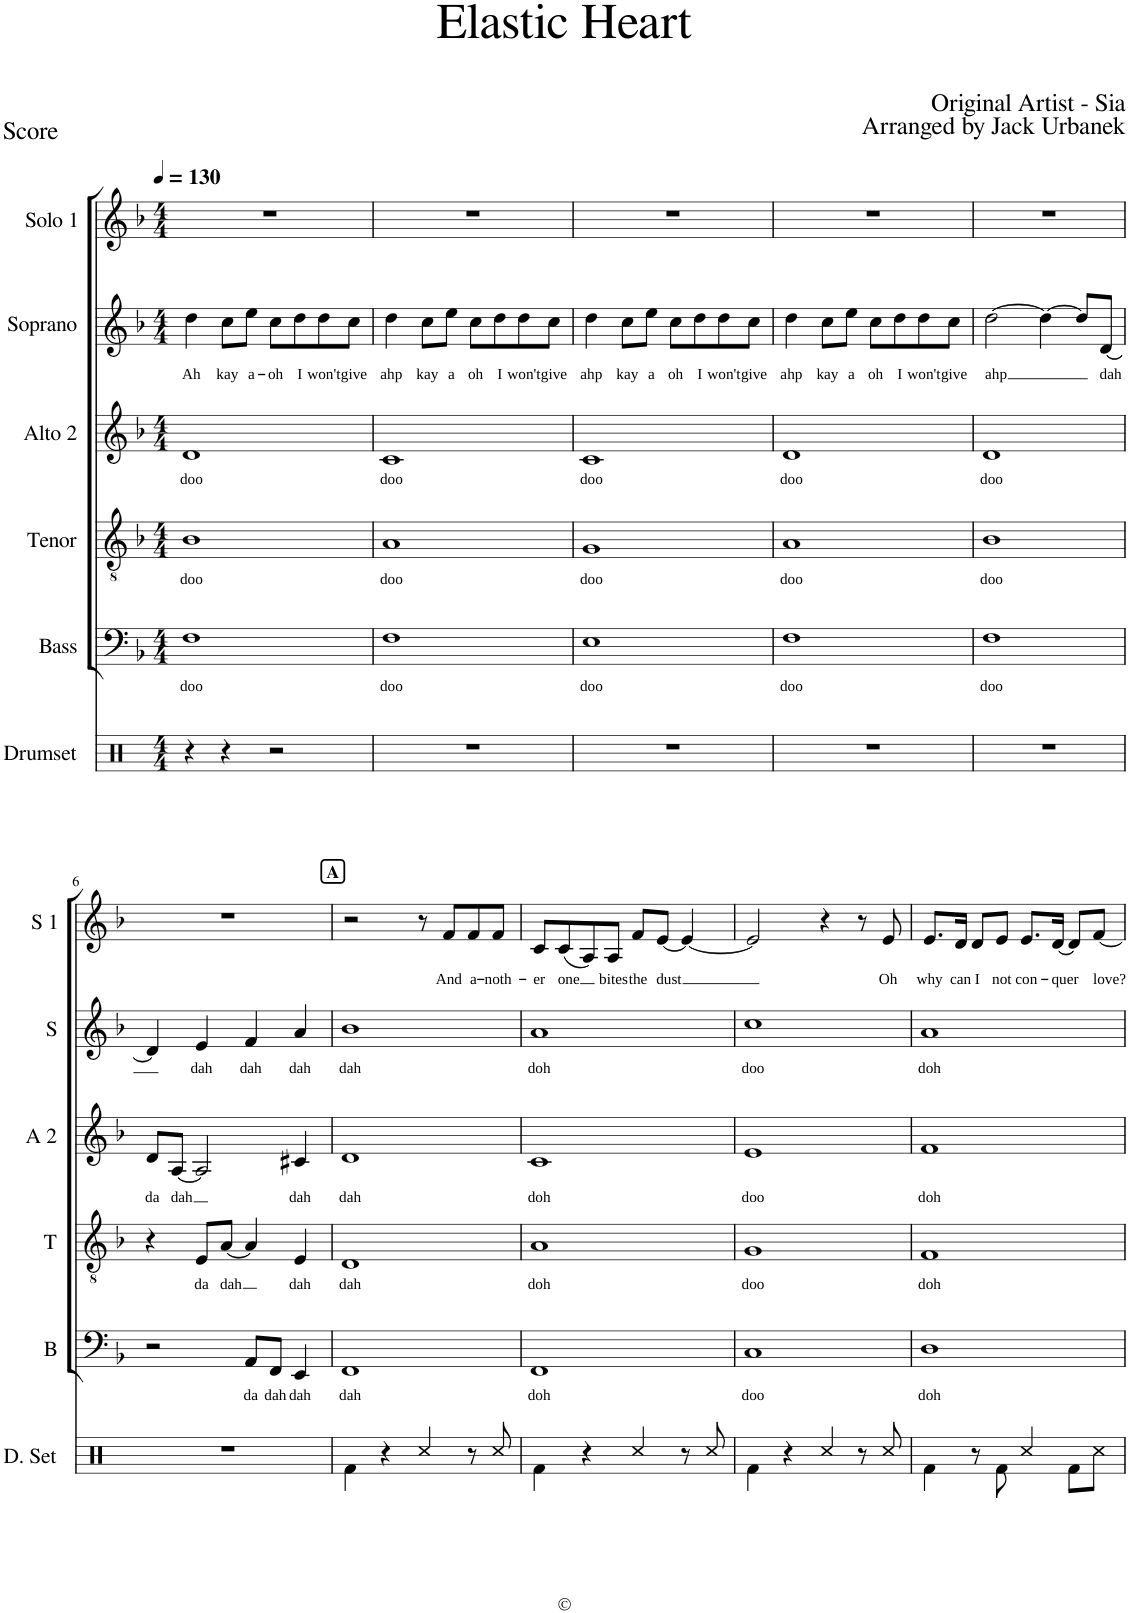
**kern	**kern	**text	**kern	**text	**kern	**text	**kern	**text	**kern	**text
*part6	*part5	*part5	*part4	*part4	*part3	*part3	*part2	*part2	*part1	*part1
*staff6	*staff5	*staff5	*staff4	*staff4	*staff3	*staff3	*staff2	*staff2	*staff1	*staff1
*I"Drumset	*I"Bass	*	*I"Tenor	*	*I"Alto 2	*	*I"Soprano	*	*I"Solo 1	*
*I'D. Set	*I'B	*	*I'T	*	*I'A 2	*	*I'S	*	*I'S 1	*
*clefX	*clefF4	*	*clefGv2	*	*clefG2	*	*clefG2	*	*clefG2	*
*k[]	*k[b-]	*	*k[b-]	*	*k[b-]	*	*k[b-]	*	*k[b-]	*
*	*F:	*	*F:	*	*F:	*	*F:	*	*F:	*
*M4/4	*M4/4	*	*M4/4	*	*M4/4	*	*M4/4	*	*M4/4	*
*MM130	*MM130	*	*MM130	*	*MM130	*	*MM130	*	*MM130	*
=1	=1	=1	=1	=1	=1	=1	=1	=1	=1	=1
!	!	!LO:LY:b	!	!LO:LY:b	!	!LO:LY:b	!	!LO:LY:b	!	!
4r	1F	doo	1B-	doo	1d	doo	4dd\	Ah	1r	.
!	!	!	!	!	!	!	!	!LO:LY:b	!	!
4r	.	.	.	.	.	.	8cc\L	kay	.	.
!	!	!	!	!	!	!	!	!LO:LY:b	!	!
.	.	.	.	.	.	.	8ee\J	a-	.	.
!	!	!	!	!	!	!	!	!LO:LY:b	!	!
2r	.	.	.	.	.	.	8cc\L	-oh	.	.
!	!	!	!	!	!	!	!	!LO:LY:b	!	!
.	.	.	.	.	.	.	8dd\	I	.	.
!	!	!	!	!	!	!	!	!LO:LY:b	!	!
.	.	.	.	.	.	.	8dd\	won't	.	.
!	!	!	!	!	!	!	!	!LO:LY:b	!	!
.	.	.	.	.	.	.	8cc\J	give	.	.
=2	=2	=2	=2	=2	=2	=2	=2	=2	=2	=2
!	!	!LO:LY:b	!	!LO:LY:b	!	!LO:LY:b	!	!LO:LY:b	!	!
1r	1F	doo	1A	doo	1c	doo	4dd\	ahp	1r	.
!	!	!	!	!	!	!	!	!LO:LY:b	!	!
.	.	.	.	.	.	.	8cc\L	kay	.	.
!	!	!	!	!	!	!	!	!LO:LY:b	!	!
.	.	.	.	.	.	.	8ee\J	a	.	.
!	!	!	!	!	!	!	!	!LO:LY:b	!	!
.	.	.	.	.	.	.	8cc\L	oh	.	.
!	!	!	!	!	!	!	!	!LO:LY:b	!	!
.	.	.	.	.	.	.	8dd\	I	.	.
!	!	!	!	!	!	!	!	!LO:LY:b	!	!
.	.	.	.	.	.	.	8dd\	won't	.	.
!	!	!	!	!	!	!	!	!LO:LY:b	!	!
.	.	.	.	.	.	.	8cc\J	give	.	.
=3	=3	=3	=3	=3	=3	=3	=3	=3	=3	=3
!	!	!LO:LY:b	!	!LO:LY:b	!	!LO:LY:b	!	!LO:LY:b	!	!
1r	1E	doo	1G	doo	1c	doo	4dd\	ahp	1r	.
!	!	!	!	!	!	!	!	!LO:LY:b	!	!
.	.	.	.	.	.	.	8cc\L	kay	.	.
!	!	!	!	!	!	!	!	!LO:LY:b	!	!
.	.	.	.	.	.	.	8ee\J	a	.	.
!	!	!	!	!	!	!	!	!LO:LY:b	!	!
.	.	.	.	.	.	.	8cc\L	oh	.	.
!	!	!	!	!	!	!	!	!LO:LY:b	!	!
.	.	.	.	.	.	.	8dd\	I	.	.
!	!	!	!	!	!	!	!	!LO:LY:b	!	!
.	.	.	.	.	.	.	8dd\	won't	.	.
!	!	!	!	!	!	!	!	!LO:LY:b	!	!
.	.	.	.	.	.	.	8cc\J	give	.	.
=4	=4	=4	=4	=4	=4	=4	=4	=4	=4	=4
!	!	!LO:LY:b	!	!LO:LY:b	!	!LO:LY:b	!	!LO:LY:b	!	!
1r	1F	doo	1A	doo	1d	doo	4dd\	ahp	1r	.
!	!	!	!	!	!	!	!	!LO:LY:b	!	!
.	.	.	.	.	.	.	8cc\L	kay	.	.
!	!	!	!	!	!	!	!	!LO:LY:b	!	!
.	.	.	.	.	.	.	8ee\J	a	.	.
!	!	!	!	!	!	!	!	!LO:LY:b	!	!
.	.	.	.	.	.	.	8cc\L	oh	.	.
!	!	!	!	!	!	!	!	!LO:LY:b	!	!
.	.	.	.	.	.	.	8dd\	I	.	.
!	!	!	!	!	!	!	!	!LO:LY:b	!	!
.	.	.	.	.	.	.	8dd\	won't	.	.
!	!	!	!	!	!	!	!	!LO:LY:b	!	!
.	.	.	.	.	.	.	8cc\J	give	.	.
=5	=5	=5	=5	=5	=5	=5	=5	=5	=5	=5
!	!	!LO:LY:b	!	!LO:LY:b	!	!LO:LY:b	!	!LO:LY:b	!	!
1r	1F	doo	1B-	doo	1d	doo	[2dd\	ahp	1r	.
.	.	.	.	.	.	.	4dd\_	.	.	.
.	.	.	.	.	.	.	8dd/L]	.	.	.
!	!	!	!	!	!	!	!	!LO:LY:b	!	!
.	.	.	.	.	.	.	[8d/J	dah	.	.
!!LO:LB:g=z
=6	=6	=6	=6	=6	=6	=6	=6	=6	=6	=6
!	!	!	!	!	!	!LO:LY:b	!	!	!	!
1r	2r	.	4r	.	8d/L	da	4d/]	.	1r	.
!	!	!	!	!	!	!LO:LY:b	!	!	!	!
.	.	.	.	.	[8A/J	dah	.	.	.	.
!	!	!	!	!LO:LY:b	!	!	!	!LO:LY:b	!	!
.	.	.	8E/L	da	2A/]	.	4e/	dah	.	.
!	!	!	!	!LO:LY:b	!	!	!	!	!	!
.	.	.	[8A/J	dah	.	.	.	.	.	.
!	!	!LO:LY:b	!	!	!	!	!	!LO:LY:b	!	!
.	8AA/L	da	4A/]	.	.	.	4f/	dah	.	.
!	!	!LO:LY:b	!	!	!	!	!	!	!	!
.	8FF/J	dah	.	.	.	.	.	.	.	.
!	!	!LO:LY:b	!	!LO:LY:b	!	!LO:LY:b	!	!LO:LY:b	!	!
.	4EE/	dah	4E/	dah	4c#X/	dah	4a/	dah	.	.
!!LO:REH:place=s1:a:B:cj:t=A
=7	=7	=7	=7	=7	=7	=7	=7	=7	=7	=7
!	!	!LO:LY:b	!	!LO:LY:b	!	!LO:LY:b	!	!LO:LY:b	!	!
4Rf\	1FF	dah	1D	dah	1d	dah	1b-	dah	2r	.
4r	.	.	.	.	.	.	.	.	.	.
4Rcc/	.	.	.	.	.	.	.	.	8r	.
!	!	!	!	!	!	!	!	!	!	!LO:LY:b
.	.	.	.	.	.	.	.	.	8f/L	And
!	!	!	!	!	!	!	!	!	!	!LO:LY:b
8r	.	.	.	.	.	.	.	.	8f/	a-
!	!	!	!	!	!	!	!	!	!	!LO:LY:b
8Rcc/	.	.	.	.	.	.	.	.	8f/J	-noth-
=8	=8	=8	=8	=8	=8	=8	=8	=8	=8	=8
!	!	!LO:LY:b	!	!LO:LY:b	!	!LO:LY:b	!	!LO:LY:b	!	!LO:LY:b
4Rf\	1FF	doh	1A	doh	1c	doh	1a	doh	8c/L	-er
!	!	!	!	!	!	!	!	!	!	!LO:LY:b
.	.	.	.	.	.	.	.	.	(<8c/	one
4r	.	.	.	.	.	.	.	.	8A/)	.
!	!	!	!	!	!	!	!	!	!	!LO:LY:b
.	.	.	.	.	.	.	.	.	8A/J	bites
!	!	!	!	!	!	!	!	!	!	!LO:LY:b
4Rcc/	.	.	.	.	.	.	.	.	8f/L	the
!	!	!	!	!	!	!	!	!	!	!LO:LY:b
.	.	.	.	.	.	.	.	.	[8e/J	dust
8r	.	.	.	.	.	.	.	.	4e/_	.
8Rcc/	.	.	.	.	.	.	.	.	.	.
=9	=9	=9	=9	=9	=9	=9	=9	=9	=9	=9
!	!	!LO:LY:b	!	!LO:LY:b	!	!LO:LY:b	!	!LO:LY:b	!	!
4Rf\	1C	doo	1G	doo	1e	doo	1cc	doo	2e/]	.
4r	.	.	.	.	.	.	.	.	.	.
4Rcc/	.	.	.	.	.	.	.	.	4r	.
8r	.	.	.	.	.	.	.	.	8r	.
!	!	!	!	!	!	!	!	!	!	!LO:LY:b
8Rcc/	.	.	.	.	.	.	.	.	8e/	Oh
=10	=10	=10	=10	=10	=10	=10	=10	=10	=10	=10
!	!	!LO:LY:b	!	!LO:LY:b	!	!LO:LY:b	!	!LO:LY:b	!	!LO:LY:b
4Rf\	1D	doh	1F	doh	1f	doh	1a	doh	8.e/L	why
!	!	!	!	!	!	!	!	!	!	!LO:LY:b
.	.	.	.	.	.	.	.	.	16d/Jk	can
!	!	!	!	!	!	!	!	!	!	!LO:LY:b
8r	.	.	.	.	.	.	.	.	8d/L	I
!	!	!	!	!	!	!	!	!	!	!LO:LY:b
8Rf\	.	.	.	.	.	.	.	.	8e/J	not
!	!	!	!	!	!	!	!	!	!	!LO:LY:b
4Rcc/	.	.	.	.	.	.	.	.	8.e/L	con-
!	!	!	!	!	!	!	!	!	!	!LO:LY:b
.	.	.	.	.	.	.	.	.	[16d/Jk	-quer
8Rf\L	.	.	.	.	.	.	.	.	8d/L]	.
!	!	!	!	!	!	!	!	!	!	!LO:LY:b
8Rcc\J	.	.	.	.	.	.	.	.	[8f/J	love?
=	=	=	=	=	=	=	=	=	=	=
*-	*-	*-	*-	*-	*-	*-	*-	*-	*-	*-
